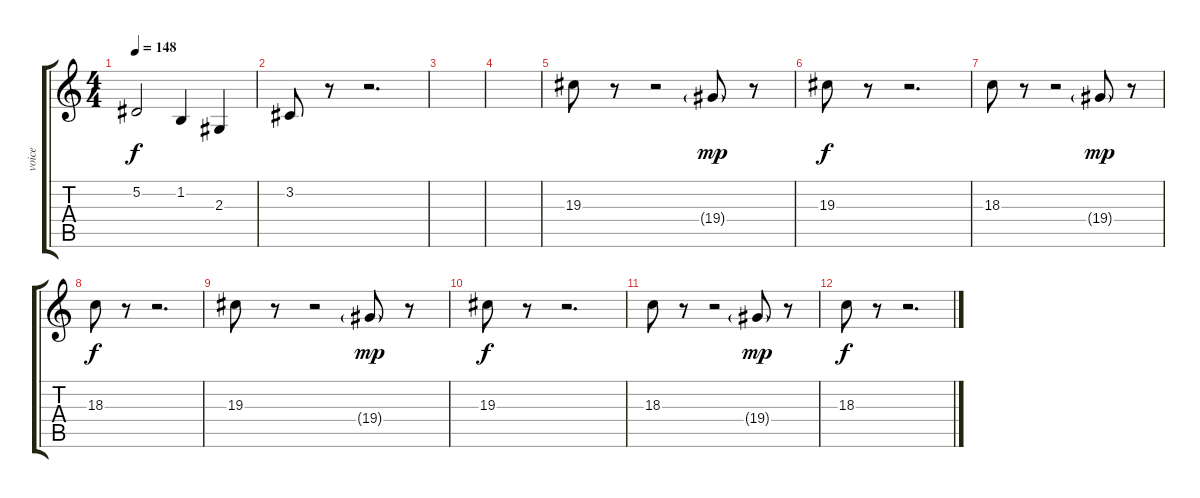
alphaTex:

\track ("voice" "voice") {instrument tenorsax}
\staff {score tabs}
\tuning (Eb4 Bb3 Gb3 Db3 Ab2 Eb2) {hide}
\ts (4 4)
\tempo 148
\clef g2
\ks c
5.2.2{dy f} 1.2.4 2.3.4 |
3.2.8 r.8 r.2{d} |
|
|
19.3.8{instrument lead6voice} r.8 r.2 19.4{g}.8{dy mp} r.8 |
19.3.8{dy f} r.8 r.2{d} |
18.3.8{instrument lead6voice} r.8 r.2 19.4{g}.8{dy mp} r.8 |
18.3.8{dy f} r.8 r.2{d} |
19.3.8{instrument lead6voice} r.8 r.2 19.4{g}.8{dy mp} r.8 |
19.3.8{dy f} r.8 r.2{d} |
18.3.8{instrument lead6voice} r.8 r.2 19.4{g}.8{dy mp} r.8 |
18.3.8{dy f} r.8 r.2{d}
